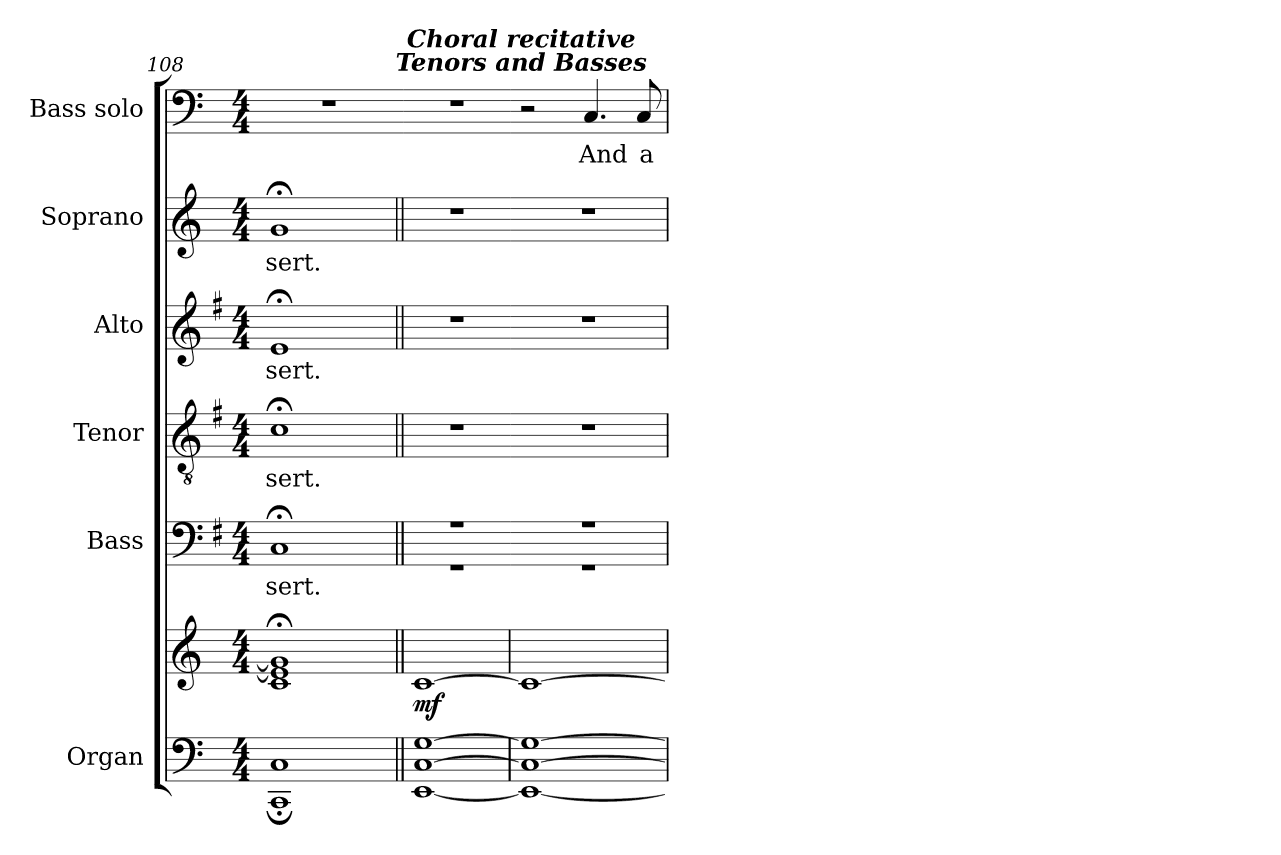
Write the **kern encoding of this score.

**kern	**kern	**dynam	**kern	**text	**kern	**text	**kern	**text	**kern	**text	**kern	**text
*part6	*part6	*part6	*part5	*part5	*part4	*part4	*part3	*part3	*part2	*part2	*part1	*part1
*staff7	*staff6	*staff6/7	*staff5	*staff5	*staff4	*staff4	*staff3	*staff3	*staff2	*staff2	*staff1	*staff1
*I"Organ	*	*	*I"Bass	*	*I"Tenor	*	*I"Alto	*	*I"Soprano	*	*I"Bass solo	*
*	*	*	*I'B	*	*I'T	*	*I'A	*	*I'S	*	*I'B	*
*clefF4	*clefG2	*	*clefF4	*	*clefGv2	*	*clefG2	*	*clefG2	*	*clefF4	*
*k[]	*k[]	*	*k[f#]	*	*k[f#]	*	*k[f#]	*	*k[]	*	*k[]	*
*C:	*C:	*	*G:	*	*G:	*	*G:	*	*C:	*	*C:	*
*M4/4	*M4/4	*	*M4/4	*	*M4/4	*	*M4/4	*	*M4/4	*	*M4/4	*
=108	=108	=108	=108	=108	=108	=108	=108	=108	=108	=108	=108	=108
*^	*^	*	*	*	*	*	*	*	*	*	*	*
!	!	!	!	!	!	!LO:LY:b	!	!LO:LY:b	!	!LO:LY:b	!	!LO:LY:b	!	!
*	*	*	*	*	*^	*	*	*	*	*	*	*	*	*
1C	1CC;	1e/];< 1g/];<	1c\	.	1C;<	2ryy	sert.	1c;<	sert.	1e;<	sert.	1g;<	-sert.	1r	.
.	.	.	.	.	.	2ryy	.	.	.	.	.	.	.	.	.
=109||	=109||	=109||	=109||	=109	=109||	=109||	=109	=109||	=109	=109||	=109	=109||	=109	=109	=109
!	!	!	!	!LO:DY:b	!	!	!	!	!	!	!	!	!	!	!
[1C [1G	[1EE	[1c/	1ryy	mf	1r	1r	.	1r	.	1r	.	1r	.	1r	.
=110	=110	=110	=110	=110||	=110	=110	=110||	=110	=110||	=110	=110||	=110	=110||	=110||	=110||
!	!	!	!	!	!	!	!	!	!	!	!	!	!	!LO:TX:a:Bi:cj:t=Choral recitative\nTenors and Basses	!
1C_ 1G_	1EE_	1c/_	1ryy	.	1r	1r	.	1r	.	1r	.	1r	.	2r	.
!	!	!	!	!	!	!	!	!	!	!	!	!	!	!	!LO:LY:b
.	.	.	.	.	.	.	.	.	.	.	.	.	.	4.C	And
!	!	!	!	!	!	!	!	!	!	!	!	!	!	!	!LO:LY:b
.	.	.	.	.	.	.	.	.	.	.	.	.	.	8C	a
*v	*v	*	*	*	*v	*v	*	*	*	*	*	*	*	*	*
*	*v	*v	*	*	*	*	*	*	*	*	*	*	*
=	=	=	=	=	=	=	=	=	=	=	=	=
*-	*-	*-	*-	*-	*-	*-	*-	*-	*-	*-	*-	*-
